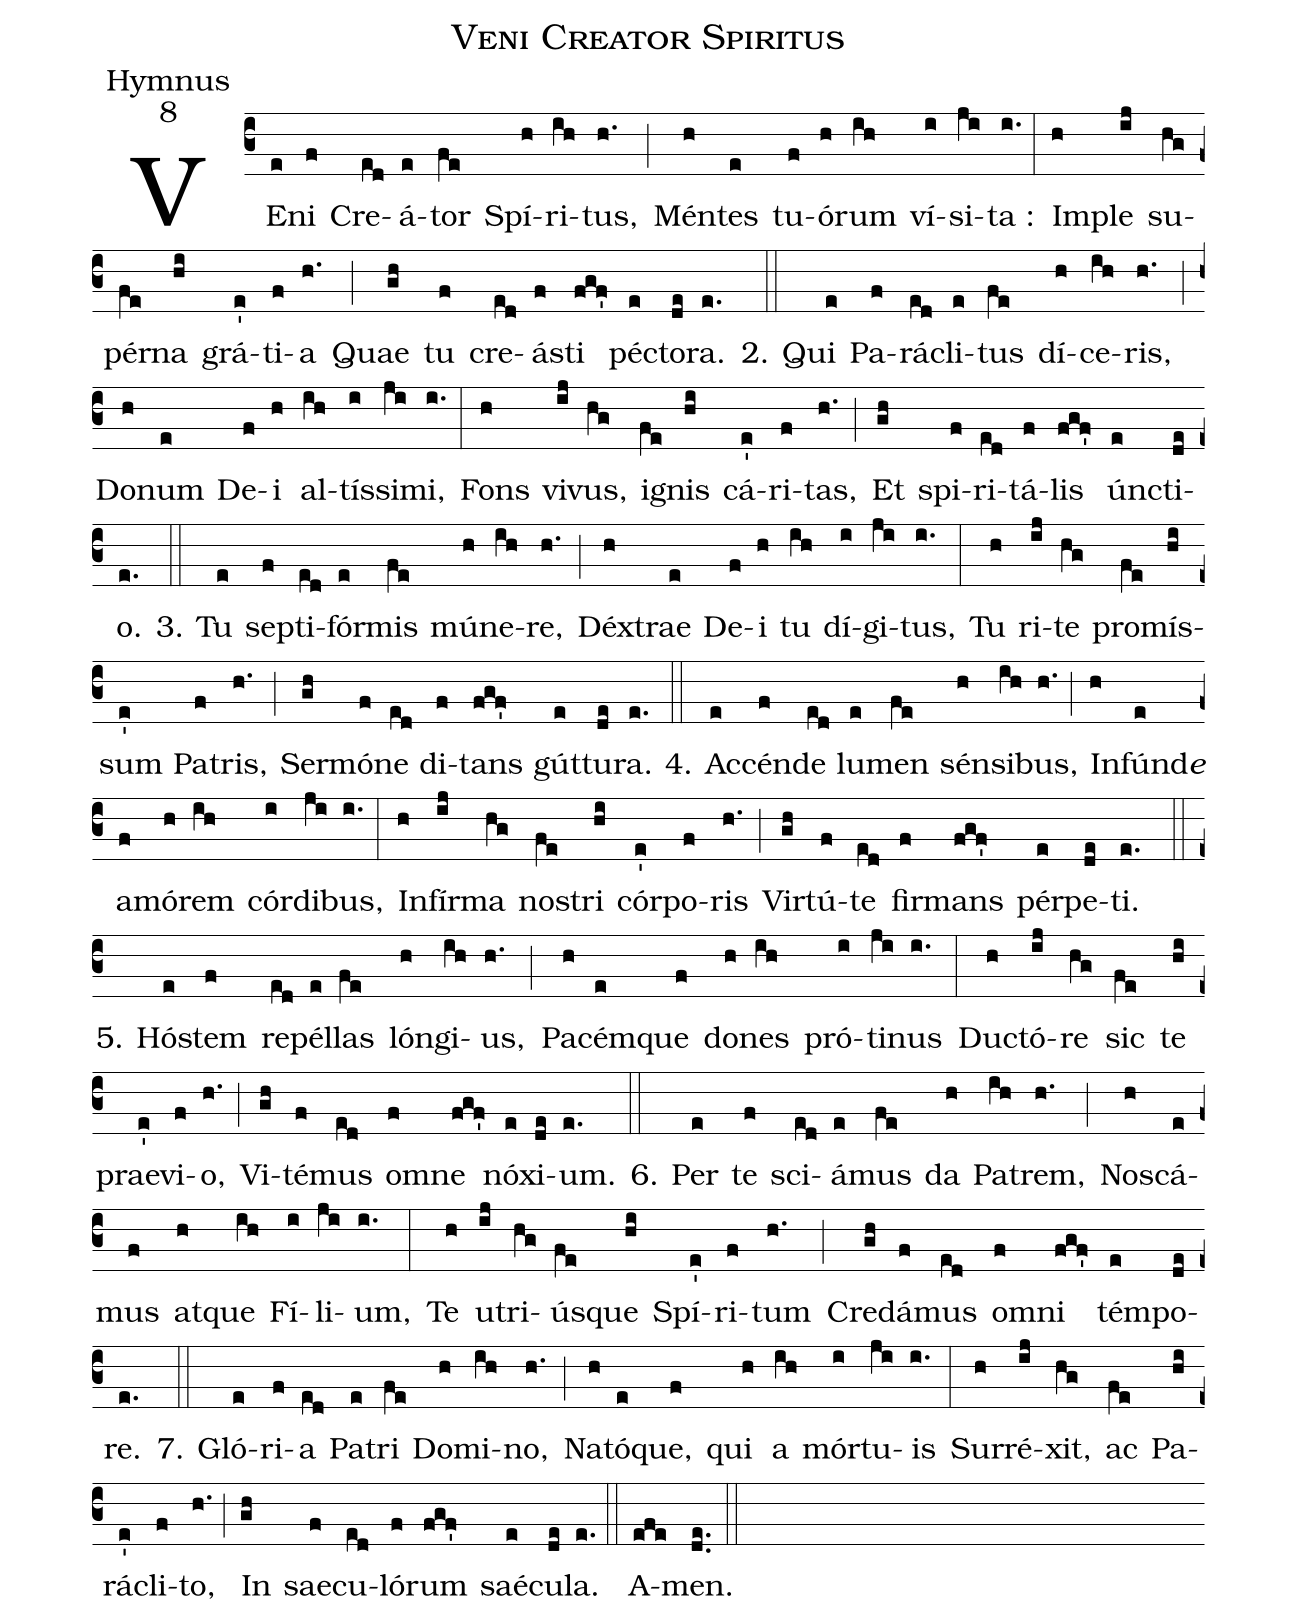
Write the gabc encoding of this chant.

name:Veni Creator Spiritus;
office-part:Hymnus;
mode:8;
%%
(c3) VE(e)ni(f) Cre(ed)á(e)tor(fe) Spí(h)ri(ih)tus,(h.) (;)
Mén(h)tes(e) tu(f)ó(h)rum(ih) ví(i)si(ji)ta :(i.) (:)
Im(h)ple(ij) su(hg)pér(fe)na(hi) grá(e')ti(f)a(h.) (;)
Quae(gh) tu(f) cre(ed)ás(f)ti(fgf') péc(e)to(de)ra.(e.) (::)
<v>2.</v>  Qui(e)  Pa(f)rá(ed)cli(e)tus(fe) dí(h)ce(ih)ris,(h.) (;)
Do(h)num(e) De(f)i(h) al(ih)tís(i)si(ji)mi,(i.) (:)
Fons(h) vi(ij)vus,(hg) i(fe)gnis(hi) cá(e')ri(f)tas,(h.) (;)
Et(gh) spi(f)ri(ed)tá(f)lis(fgf') ún(e)cti(de)o.(e.) (::)
<v>3.</v>  Tu(e) sep(f)ti(ed)fór(e)mis(fe) mú(h)ne(ih)re,(h.) (;)
Déx(h)trae(e) De(f)i(h) tu(ih) dí(i)gi(ji)tus,(i.) (:)
Tu(h) ri(ij)te(hg) pro(fe)mís(hi)sum(e') Pa(f)tris,(h.) (;)
Ser(gh)mó(f)ne(ed) di(f)tans(fgf') gút(e)tu(de)ra.(e.) (::)
<v>4.</v>  Ac(e)cén(f)de(ed) lu(e)men(fe) sén(h)si(ih)bus,(h.) (;)
In(h)fúnd<i>e</i>(e) a(f)mó(h)rem(ih) cór(i)di(ji)bus,(i.) (:)
In(h)fír(ij)ma(hg) no(fe)stri(hi) cór(e')po(f)ris(h.) (;) Vir(gh)tú(f)te(ed) fir(f)mans(fgf') pér(e)pe(de)ti.(e.) (::)
<v>5.</v>  Hó(e)stem(f) re(ed)pél(e)las(fe) lón(h)gi(ih)us,(h.) (;)
Pa(h)cém(e)que(f) do(h)nes(ih) pró(i)ti(ji)nus(i.) (:)
Du(h)ctó(ij)re(hg) sic(fe) te(hi) prae(e')vi(f)o,(h.) (;)
Vi(gh)té(f)mus(ed) om(f)ne(fgf') nó(e)xi(de)um.(e.) (::)
<v>6.</v>  Per(e) te(f) sci(ed)á(e)mus(fe) da(h) Pa(ih)trem,(h.) (;)
Nos(h)cá(e)mus(f) at(h)que(ih) Fí(i)li(ji)um,(i.) (:)
Te(h) u(ij)tri(hg)ús(fe)que(hi) Spí(e')ri(f)tum(h.) (;)
Cre(gh)dá(f)mus(ed) om(f)ni(fgf') tém(e)po(de)re.(e.) (::)
<v>7.</v>  Gló(e)ri(f)a(ed) Pa(e)tri(fe) Do(h)mi(ih)no,(h.) (;)
Na(h)tó(e)que,(f) qui(h) a(ih) mór(i)tu(ji)is(i.) (:)
Sur(h)ré(ij)xit,(hg) ac(fe) Pa(hi)rá(e')cli(f)to,(h.) (;)
In(gh) sae(f)cu(ed)ló(f)rum(fgf') saé(e)cu(de)la.(e.) (::)

A(efe)men.(de..) (::)
